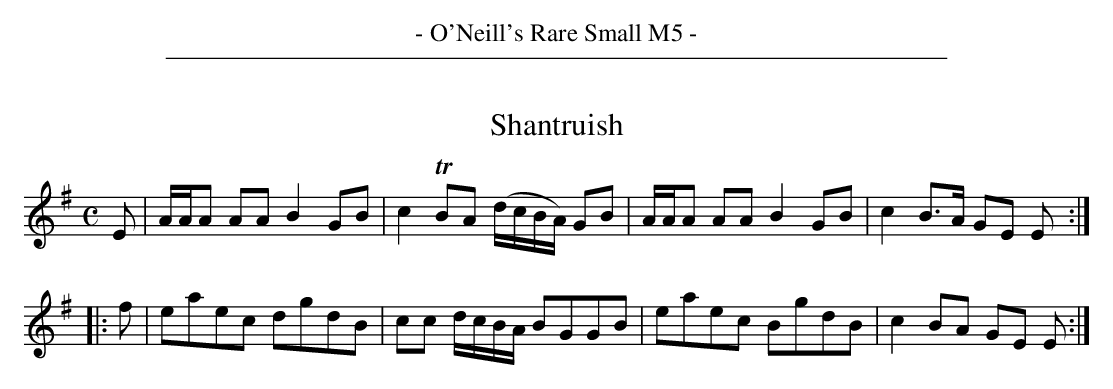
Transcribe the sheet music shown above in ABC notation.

X:1
T: Shantruish
M: C
L: 1/8
K: Ador	% ending on Em
E |\
A/A/A AA B2GB | c2TBA (d/c/B/A/) GB | A/A/A AA B2 GB | c2B>A GE E ::
f | eaec dgdB | cc d/c/B/A/ BGGB | eaec BgdB | c2BA GE E :|
